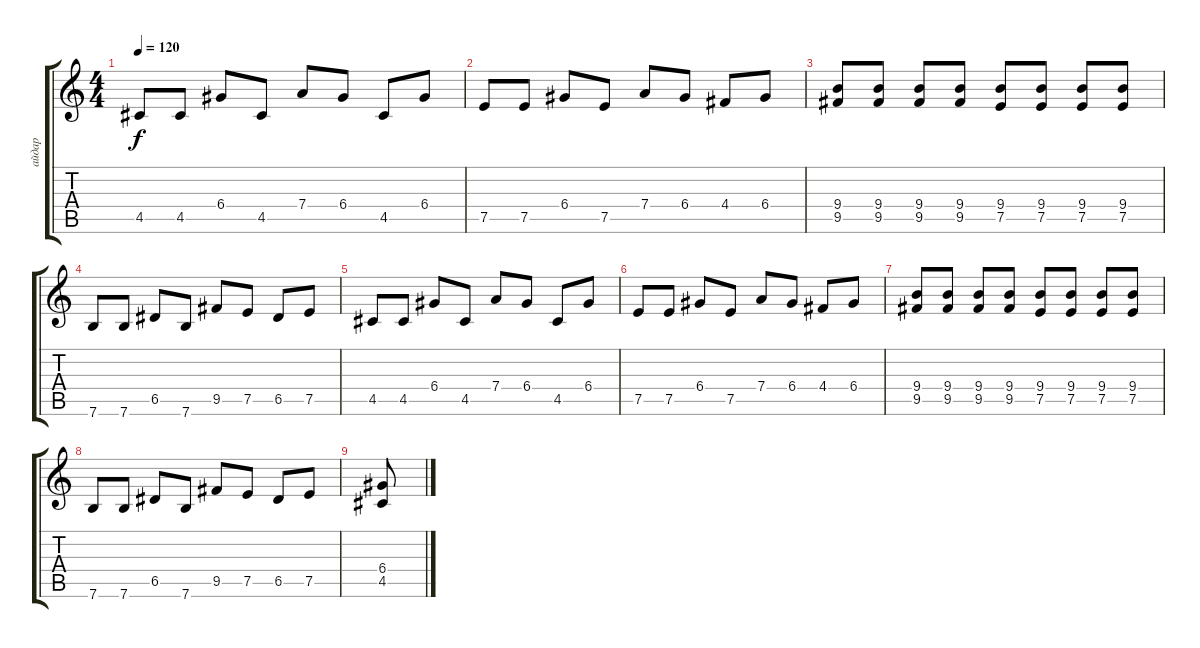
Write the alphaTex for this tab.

\track ("айдар" "айдар") {instrument distortionguitar}
\staff {score tabs}
\tuning (E4 B3 G3 D3 A2 E2) {hide}
\ts (4 4)
\tempo 120
\clef g2
\ks c
4.5.8{dy f} 4.5.8 6.4.8 4.5.8 7.4.8 6.4.8 4.5.8 6.4.8 |
7.5.8 7.5.8 6.4.8 7.5.8 7.4.8 6.4.8 4.4.8 6.4.8 |
(9.4 9.5).8 (9.4 9.5).8 (9.4 9.5).8 (9.4 9.5).8 (9.4 7.5).8 (9.4 7.5).8 (9.4 7.5).8 (9.4 7.5).8 |
7.6.8 7.6.8 6.5.8 7.6.8 9.5.8 7.5.8 6.5.8 7.5.8 |
4.5.8 4.5.8 6.4.8 4.5.8 7.4.8 6.4.8 4.5.8 6.4.8 |
7.5.8 7.5.8 6.4.8 7.5.8 7.4.8 6.4.8 4.4.8 6.4.8 |
(9.4 9.5).8 (9.4 9.5).8 (9.4 9.5).8 (9.4 9.5).8 (9.4 7.5).8 (9.4 7.5).8 (9.4 7.5).8 (9.4 7.5).8 |
7.6.8 7.6.8 6.5.8 7.6.8 9.5.8 7.5.8 6.5.8 7.5.8 |
(6.4 4.5).8
